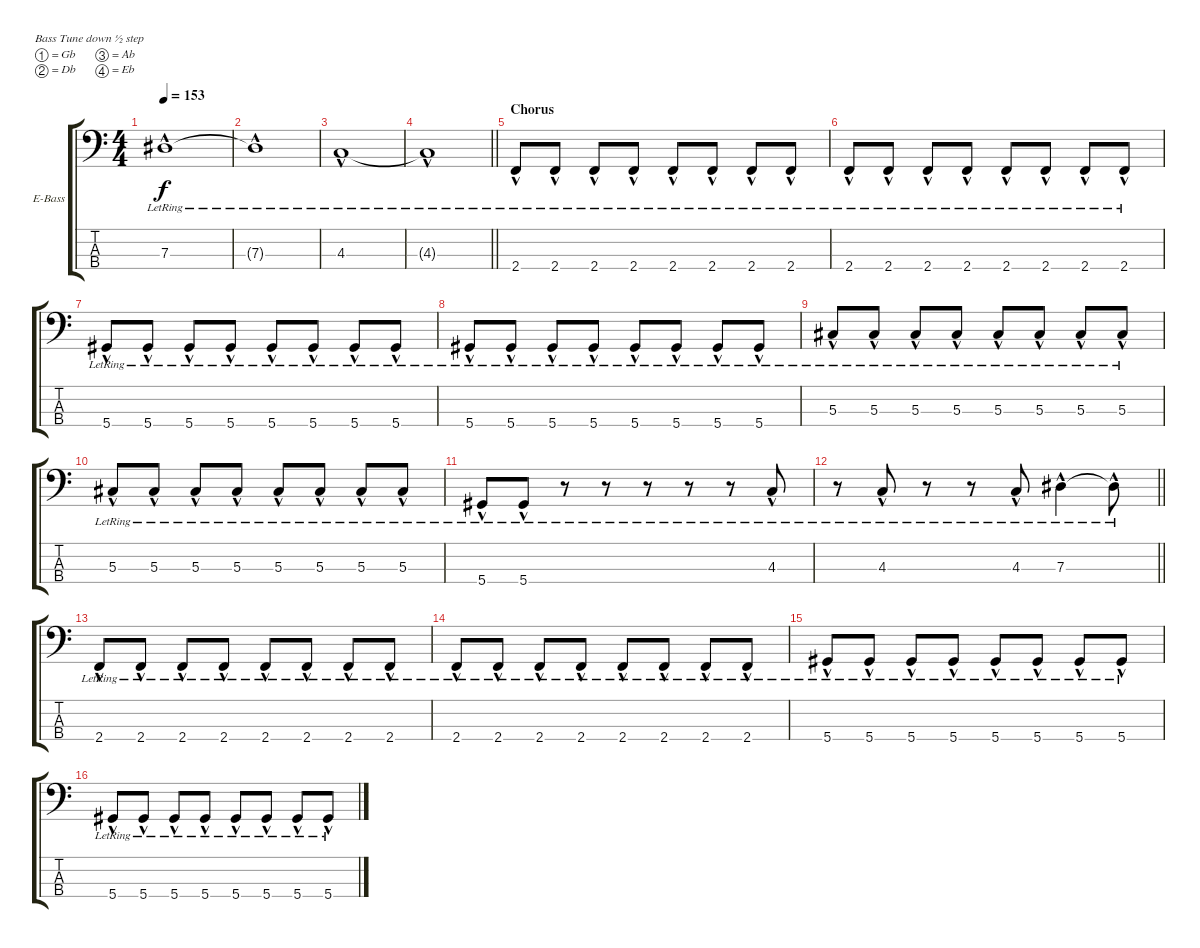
\bracketExtendMode groupsimilarinstruments
\firstSystemTrackNameOrientation horizontal
\otherSystemsTrackNameOrientation horizontal
\track ("Bass" "E-Bass") {solo instrument electricbassfinger}
\staff {score tabs}
\tuning (Gb2 Db2 Ab1 Eb1)
\ts (4 4)
\tempo 153
\clef f4
\ks c
7.3{hac lr}.1{dy f} |
7.3{hac lr t}.1 |
4.3{hac lr}.1 |
\barLineRight lightlight
4.3{hac lr t}.1 |
\section ("" "Chorus")
2.4{hac lr}.8 2.4{hac lr}.8 2.4{hac lr}.8 2.4{hac lr}.8 2.4{hac lr}.8 2.4{hac lr}.8 2.4{hac lr}.8 2.4{hac lr}.8 |
2.4{hac lr}.8 2.4{hac lr}.8 2.4{hac lr}.8 2.4{hac lr}.8 2.4{hac lr}.8 2.4{hac lr}.8 2.4{hac lr}.8 2.4{hac lr}.8 |
5.4{hac lr}.8 5.4{hac lr}.8 5.4{hac lr}.8 5.4{hac lr}.8 5.4{hac lr}.8 5.4{hac lr}.8 5.4{hac lr}.8 5.4{hac lr}.8 |
5.4{hac lr}.8 5.4{hac lr}.8 5.4{hac lr}.8 5.4{hac lr}.8 5.4{hac lr}.8 5.4{hac lr}.8 5.4{hac lr}.8 5.4{hac lr}.8 |
5.3{hac lr}.8 5.3{hac lr}.8 5.3{hac lr}.8 5.3{hac lr}.8 5.3{hac lr}.8 5.3{hac lr}.8 5.3{hac lr}.8 5.3{hac lr}.8 |
5.3{hac lr}.8 5.3{hac lr}.8 5.3{hac lr}.8 5.3{hac lr}.8 5.3{hac lr}.8 5.3{hac lr}.8 5.3{hac lr}.8 5.3{hac lr}.8 |
5.4{hac lr}.8 5.4{hac lr}.8 r.8 r.8 r.8 r.8 r.8 4.3{hac lr}.8 |
\barLineRight lightlight
r.8 4.3{hac lr}.8 r.8 r.8 4.3{hac lr}.8 7.3{hac lr}.4 7.3{hac lr t}.8 |
2.4{hac lr}.8 2.4{hac lr}.8 2.4{hac lr}.8 2.4{hac lr}.8 2.4{hac lr}.8 2.4{hac lr}.8 2.4{hac lr}.8 2.4{hac lr}.8 |
2.4{hac lr}.8 2.4{hac lr}.8 2.4{hac lr}.8 2.4{hac lr}.8 2.4{hac lr}.8 2.4{hac lr}.8 2.4{hac lr}.8 2.4{hac lr}.8 |
5.4{hac lr}.8 5.4{hac lr}.8 5.4{hac lr}.8 5.4{hac lr}.8 5.4{hac lr}.8 5.4{hac lr}.8 5.4{hac lr}.8 5.4{hac lr}.8 |
5.4{hac lr}.8 5.4{hac lr}.8 5.4{hac lr}.8 5.4{hac lr}.8 5.4{hac lr}.8 5.4{hac lr}.8 5.4{hac lr}.8 5.4{hac lr}.8
